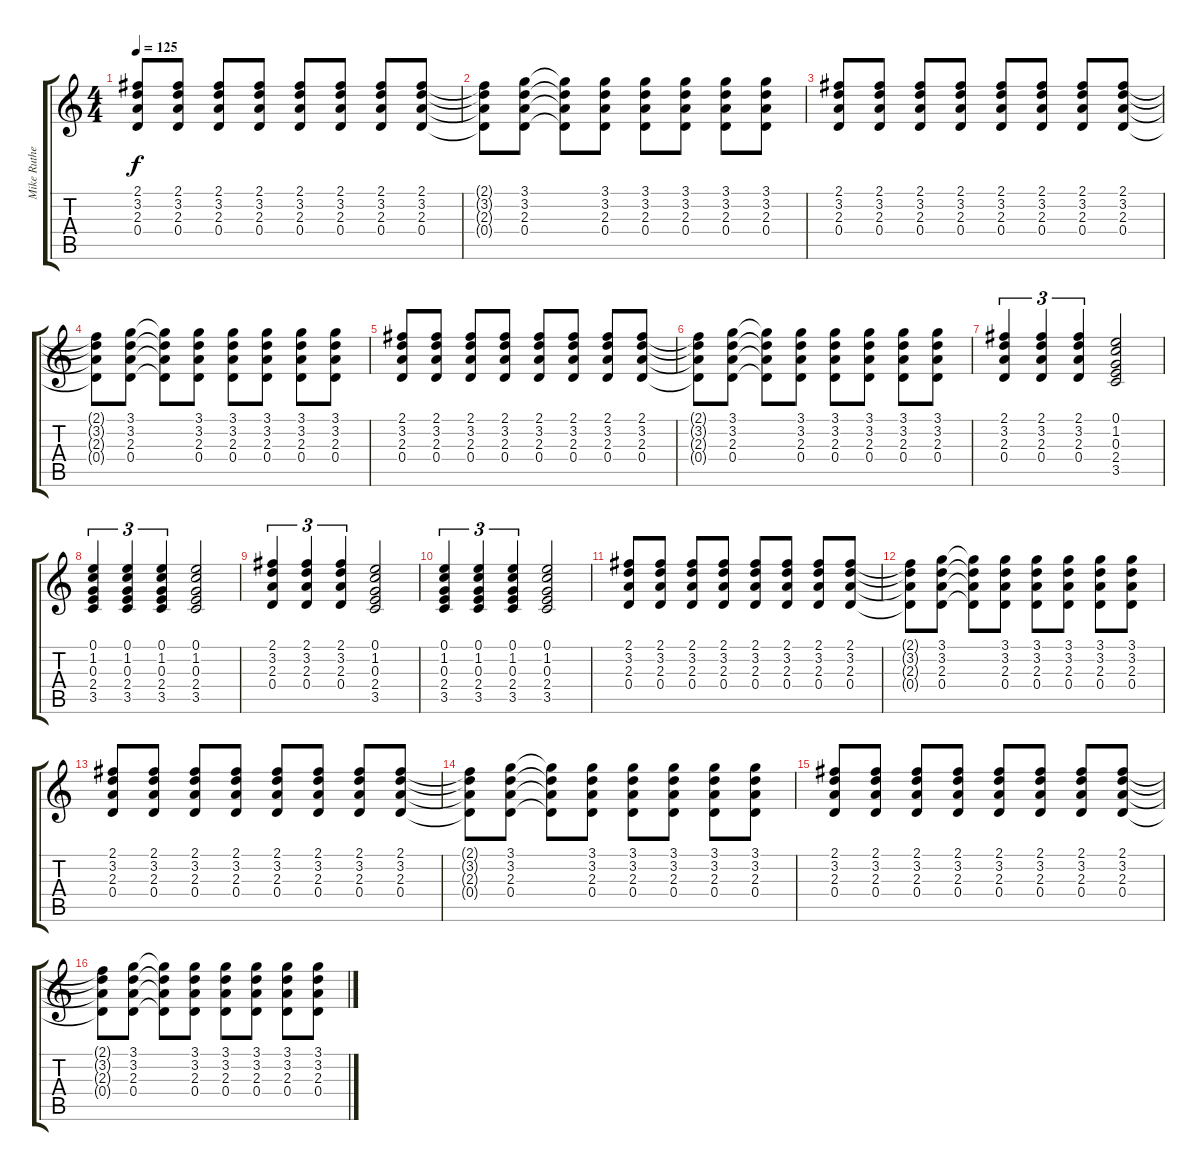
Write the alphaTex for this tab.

\track ("Mike Rutherford (12-string guitar 1)" "Mike Ruthe") {instrument acousticguitarnylon}
\staff {score tabs}
\tuning (E4 B3 G3 D3 A2 E2) {hide}
\ts (4 4)
\tempo 125
\clef g2
\ks c
(2.1 3.2 2.3 0.4).8{dy f} (2.1 3.2 2.3 0.4).8 (2.1 3.2 2.3 0.4).8 (2.1 3.2 2.3 0.4).8 (2.1 3.2 2.3 0.4).8 (2.1 3.2 2.3 0.4).8 (2.1 3.2 2.3 0.4).8 (2.1 3.2 2.3 0.4).8 |
(2.1{t} 3.2{t} 2.3{t} 0.4{t}).8 (3.1 3.2 2.3 0.4).8 (3.1{t} 3.2{t} 2.3{t} 0.4{t}).8 (3.1 3.2 2.3 0.4).8 (3.1 3.2 2.3 0.4).8 (3.1 3.2 2.3 0.4).8 (3.1 3.2 2.3 0.4).8 (3.1 3.2 2.3 0.4).8 |
(2.1 3.2 2.3 0.4).8 (2.1 3.2 2.3 0.4).8 (2.1 3.2 2.3 0.4).8 (2.1 3.2 2.3 0.4).8 (2.1 3.2 2.3 0.4).8 (2.1 3.2 2.3 0.4).8 (2.1 3.2 2.3 0.4).8 (2.1 3.2 2.3 0.4).8 |
(2.1{t} 3.2{t} 2.3{t} 0.4{t}).8 (3.1 3.2 2.3 0.4).8 (3.1{t} 3.2{t} 2.3{t} 0.4{t}).8 (3.1 3.2 2.3 0.4).8 (3.1 3.2 2.3 0.4).8 (3.1 3.2 2.3 0.4).8 (3.1 3.2 2.3 0.4).8 (3.1 3.2 2.3 0.4).8 |
(2.1 3.2 2.3 0.4).8 (2.1 3.2 2.3 0.4).8 (2.1 3.2 2.3 0.4).8 (2.1 3.2 2.3 0.4).8 (2.1 3.2 2.3 0.4).8 (2.1 3.2 2.3 0.4).8 (2.1 3.2 2.3 0.4).8 (2.1 3.2 2.3 0.4).8 |
(2.1{t} 3.2{t} 2.3{t} 0.4{t}).8 (3.1 3.2 2.3 0.4).8 (3.1{t} 3.2{t} 2.3{t} 0.4{t}).8 (3.1 3.2 2.3 0.4).8 (3.1 3.2 2.3 0.4).8 (3.1 3.2 2.3 0.4).8 (3.1 3.2 2.3 0.4).8 (3.1 3.2 2.3 0.4).8 |
(2.1 3.2 2.3 0.4).4{tu (3 2)} (2.1 3.2 2.3 0.4).4{tu (3 2)} (2.1 3.2 2.3 0.4).4{tu (3 2)} (0.1 1.2 0.3 2.4 3.5).2 |
(0.1 1.2 0.3 2.4 3.5).4{tu (3 2)} (0.1 1.2 0.3 2.4 3.5).4{tu (3 2)} (0.1 1.2 0.3 2.4 3.5).4{tu (3 2)} (0.1 1.2 0.3 2.4 3.5).2 |
(2.1 3.2 2.3 0.4).4{tu (3 2)} (2.1 3.2 2.3 0.4).4{tu (3 2)} (2.1 3.2 2.3 0.4).4{tu (3 2)} (0.1 1.2 0.3 2.4 3.5).2 |
(0.1 1.2 0.3 2.4 3.5).4{tu (3 2)} (0.1 1.2 0.3 2.4 3.5).4{tu (3 2)} (0.1 1.2 0.3 2.4 3.5).4{tu (3 2)} (0.1 1.2 0.3 2.4 3.5).2 |
(2.1 3.2 2.3 0.4).8 (2.1 3.2 2.3 0.4).8 (2.1 3.2 2.3 0.4).8 (2.1 3.2 2.3 0.4).8 (2.1 3.2 2.3 0.4).8 (2.1 3.2 2.3 0.4).8 (2.1 3.2 2.3 0.4).8 (2.1 3.2 2.3 0.4).8 |
(2.1{t} 3.2{t} 2.3{t} 0.4{t}).8 (3.1 3.2 2.3 0.4).8 (3.1{t} 3.2{t} 2.3{t} 0.4{t}).8 (3.1 3.2 2.3 0.4).8 (3.1 3.2 2.3 0.4).8 (3.1 3.2 2.3 0.4).8 (3.1 3.2 2.3 0.4).8 (3.1 3.2 2.3 0.4).8 |
(2.1 3.2 2.3 0.4).8 (2.1 3.2 2.3 0.4).8 (2.1 3.2 2.3 0.4).8 (2.1 3.2 2.3 0.4).8 (2.1 3.2 2.3 0.4).8 (2.1 3.2 2.3 0.4).8 (2.1 3.2 2.3 0.4).8 (2.1 3.2 2.3 0.4).8 |
(2.1{t} 3.2{t} 2.3{t} 0.4{t}).8 (3.1 3.2 2.3 0.4).8 (3.1{t} 3.2{t} 2.3{t} 0.4{t}).8 (3.1 3.2 2.3 0.4).8 (3.1 3.2 2.3 0.4).8 (3.1 3.2 2.3 0.4).8 (3.1 3.2 2.3 0.4).8 (3.1 3.2 2.3 0.4).8 |
(2.1 3.2 2.3 0.4).8 (2.1 3.2 2.3 0.4).8 (2.1 3.2 2.3 0.4).8 (2.1 3.2 2.3 0.4).8 (2.1 3.2 2.3 0.4).8 (2.1 3.2 2.3 0.4).8 (2.1 3.2 2.3 0.4).8 (2.1 3.2 2.3 0.4).8 |
(2.1{t} 3.2{t} 2.3{t} 0.4{t}).8 (3.1 3.2 2.3 0.4).8 (3.1{t} 3.2{t} 2.3{t} 0.4{t}).8 (3.1 3.2 2.3 0.4).8 (3.1 3.2 2.3 0.4).8 (3.1 3.2 2.3 0.4).8 (3.1 3.2 2.3 0.4).8 (3.1 3.2 2.3 0.4).8
